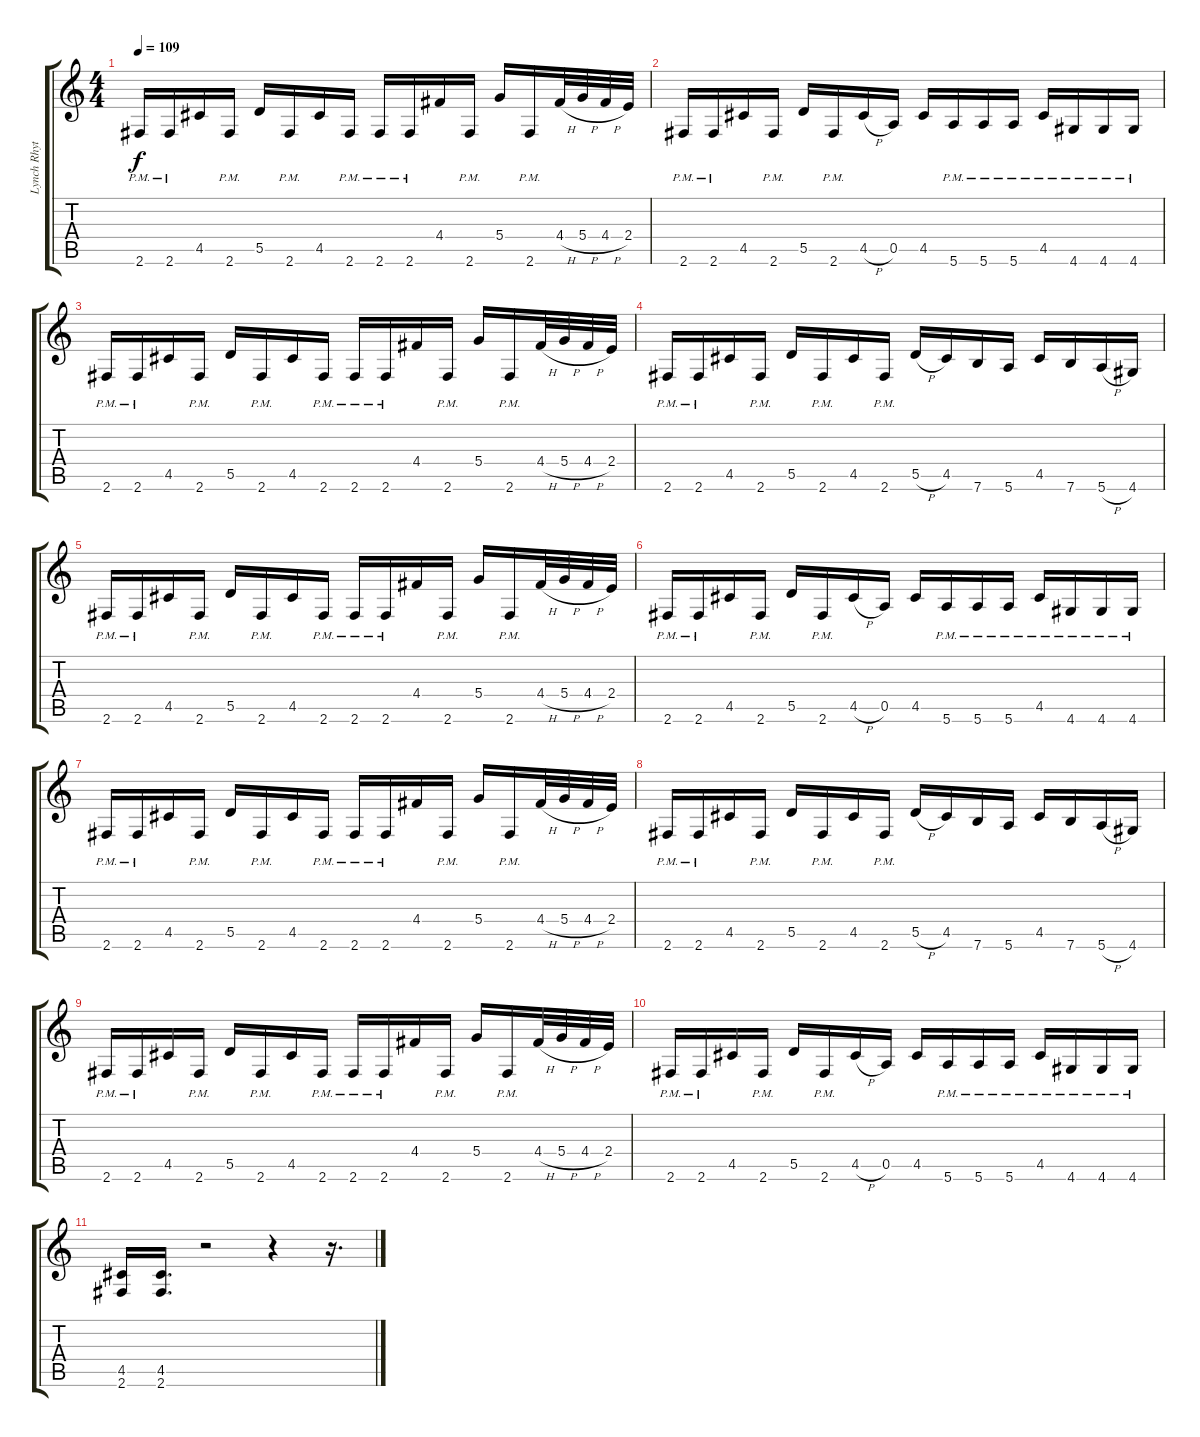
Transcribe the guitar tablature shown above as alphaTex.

\track ("Lynch Rhythm" "Lynch Rhyt") {instrument distortionguitar}
\staff {score tabs}
\tuning (E4 B3 G3 D3 A2 E2) {hide}
\ts (4 4)
\tempo 109
\clef g2
\ks c
2.6{pm}.16{dy f} 2.6{pm}.16 4.5.16 2.6{pm}.16 5.5.16 2.6{pm}.16 4.5.16 2.6{pm}.16 2.6{pm}.16 2.6{pm}.16 4.4.16 2.6{pm}.16 5.4.16 2.6{pm}.16 4.4{h}.32 5.4{h}.32 4.4{h}.32 2.4.32 |
2.6{pm}.16 2.6{pm}.16 4.5.16 2.6{pm}.16 5.5.16 2.6{pm}.16 4.5{h}.16 0.5.16 4.5.16 5.6{pm}.16 5.6{pm}.16 5.6{pm}.16 4.5{pm}.16 4.6{pm}.16 4.6{pm}.16 4.6{pm}.16 |
2.6{pm}.16 2.6{pm}.16 4.5.16 2.6{pm}.16 5.5.16 2.6{pm}.16 4.5.16 2.6{pm}.16 2.6{pm}.16 2.6{pm}.16 4.4.16 2.6{pm}.16 5.4.16 2.6{pm}.16 4.4{h}.32 5.4{h}.32 4.4{h}.32 2.4.32 |
2.6{pm}.16 2.6{pm}.16 4.5.16 2.6{pm}.16 5.5.16 2.6{pm}.16 4.5.16 2.6{pm}.16 5.5{h}.16 4.5.16 7.6.16 5.6.16 4.5.16 7.6.16 5.6{h}.16 4.6.16 |
2.6{pm}.16 2.6{pm}.16 4.5.16 2.6{pm}.16 5.5.16 2.6{pm}.16 4.5.16 2.6{pm}.16 2.6{pm}.16 2.6{pm}.16 4.4.16 2.6{pm}.16 5.4.16 2.6{pm}.16 4.4{h}.32 5.4{h}.32 4.4{h}.32 2.4.32 |
2.6{pm}.16 2.6{pm}.16 4.5.16 2.6{pm}.16 5.5.16 2.6{pm}.16 4.5{h}.16 0.5.16 4.5.16 5.6{pm}.16 5.6{pm}.16 5.6{pm}.16 4.5{pm}.16 4.6{pm}.16 4.6{pm}.16 4.6{pm}.16 |
2.6{pm}.16 2.6{pm}.16 4.5.16 2.6{pm}.16 5.5.16 2.6{pm}.16 4.5.16 2.6{pm}.16 2.6{pm}.16 2.6{pm}.16 4.4.16 2.6{pm}.16 5.4.16 2.6{pm}.16 4.4{h}.32 5.4{h}.32 4.4{h}.32 2.4.32 |
2.6{pm}.16 2.6{pm}.16 4.5.16 2.6{pm}.16 5.5.16 2.6{pm}.16 4.5.16 2.6{pm}.16 5.5{h}.16 4.5.16 7.6.16 5.6.16 4.5.16 7.6.16 5.6{h}.16 4.6.16 |
2.6{pm}.16 2.6{pm}.16 4.5.16 2.6{pm}.16 5.5.16 2.6{pm}.16 4.5.16 2.6{pm}.16 2.6{pm}.16 2.6{pm}.16 4.4.16 2.6{pm}.16 5.4.16 2.6{pm}.16 4.4{h}.32 5.4{h}.32 4.4{h}.32 2.4.32 |
2.6{pm}.16 2.6{pm}.16 4.5.16 2.6{pm}.16 5.5.16 2.6{pm}.16 4.5{h}.16 0.5.16 4.5.16 5.6{pm}.16 5.6{pm}.16 5.6{pm}.16 4.5{pm}.16 4.6{pm}.16 4.6{pm}.16 4.6{pm}.16 |
(4.5 2.6).16 (4.5 2.6).16{d} r.2 r.4 r.16{d}
